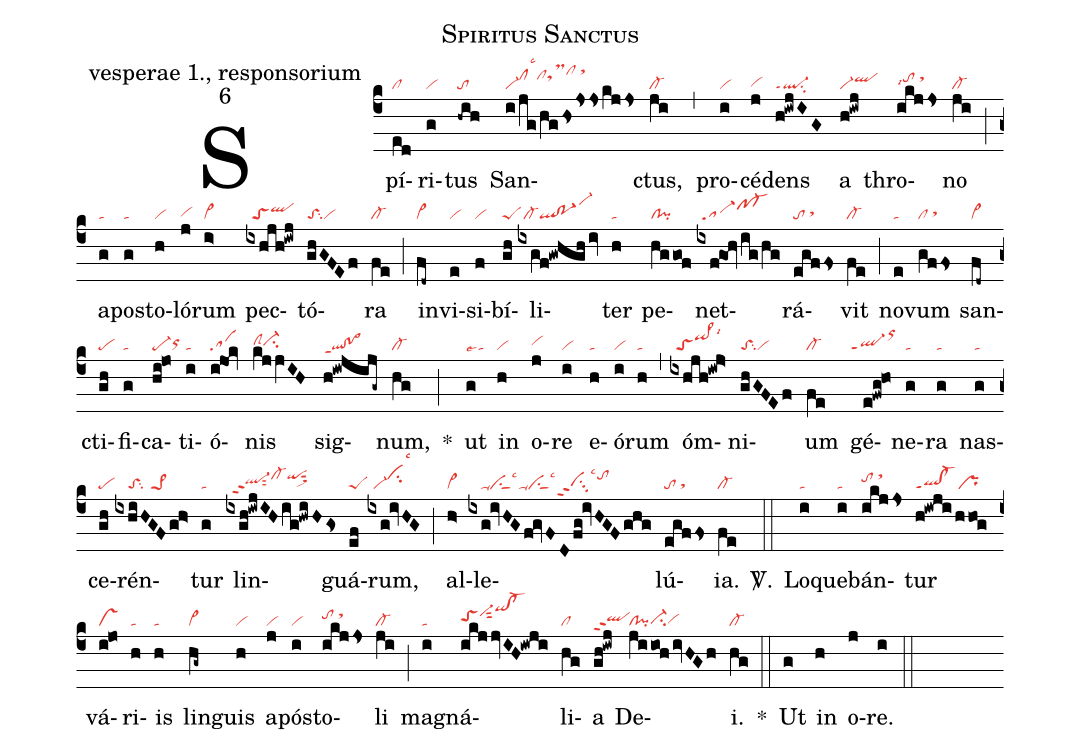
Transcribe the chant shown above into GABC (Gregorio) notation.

name: Spiritus Sanctus;
office-part: vesperae 1., responsorium;
mode: 6;
nabc-lines: 1;
%%
(c4)
Spí(ed|cl)ri(g|vi)tus(-hih|to) San(i/jg/hg/hsjsskjjs|vi-clhjlsc3clhjtsMhjclhl/sthm)ctus,(ji|cl-) (,)
pro(i|vi)cé(j|vihg)dens(h!iwjIG|ql-ppt1su2) a(h!iwj|vi-qlhi) thro(ikjjs|tohilsi7/sthj)no(ji|cl-) (;)
a(g|ta)pos(g|ta)to(h|vi)ló(j|vihg)rum(i>|vi>) pec(ixhjh!iwj|//toSqlhi)tó(ghGFEf|toSsu2vi)ra(fe|cl-) (;)
in(fd~|vi>)vi(e|vi)si(f|vi)bí(gh|peS)li(ixgf!gwhghiv|//cl-ql!po-1vi-hl)ter(h|ta) pe(hg/gof|cl!pi)net(ixfgOh/ig/hg|//sa-pf-hj)rá(egffs|to/sthh)vit(fe|cl-) (;)
no(e|ta)vum(gffs|cl/sthh) san(fd~|vi>)cti(gh|pe)fi(g|ta)ca(hi!jo|pe-orhh)ti(i|ta)ó(ijOk|sa)nis(kj/jVIH|clShhci-hh) sig(h!iwjijg~|ql!po>ppt1)num,(hg|cl-) *(;)
ut(g|talse4) in(h|vi) o(j|vihh)re(i|vi) e(h|ta)ó(i|vi)rum(h|ta) (,)
óm(ixhjh!iwj>|//toSqi>hjlsi6)ni(ghGFEf|toSsu2vi)um(fe|cl-) gé(e!fwg!ho|````ql-ppt1orhl)ne(g|ta)ra(g|ta) nas(g|ta)ce(gh|pe)rén(ixhiHGFgh>|////toSsu2//pe>1)tur(g|ta) lin(ixgh!iwjIHig!hwiHgs|//ql-hhppt2sut2cl-hjqihjsut1sux1)guá(ef|peS)rum,(ixg!ivHG|//vi-cihjlsc3) (;)
al(h>|vi>)le(ixg!ivHGf!gvFDfg!ivHGFghg|////vippu1su1sut1lsc3vippu1su1sut1lsc3vihgppt2su3lsc3tohj)lú(egffs|to/sthg)ia.(fe|cl-) <sp>V/</sp>.(::)
Lo(i|ta)que(i|ta)bán(ikjjs|tohi/sthk)tur(h!iwji/hhog|ql!cl-ppt1pr) vá(i!jo|vs)ri(h|ta)is(h|ta) lin(hg~|vi>)guis(h|vi) a(j|vi)pós(i|vi)to(ikjjs|tohi/sthj)li(ji|cl-) (;)
mag(i|ta)ná(ikj/jvIH!iwji|toShhvi-hjsut2qihl!cl-hl)li(hg|cl)a(gh!iwj|qlhhppt2) De(ji/ioh/ivHGh|cl!pici-hgvihg)i.(hg|cl-) *(::)
Ut(g) in(h) o(j)re.(i) (::)
